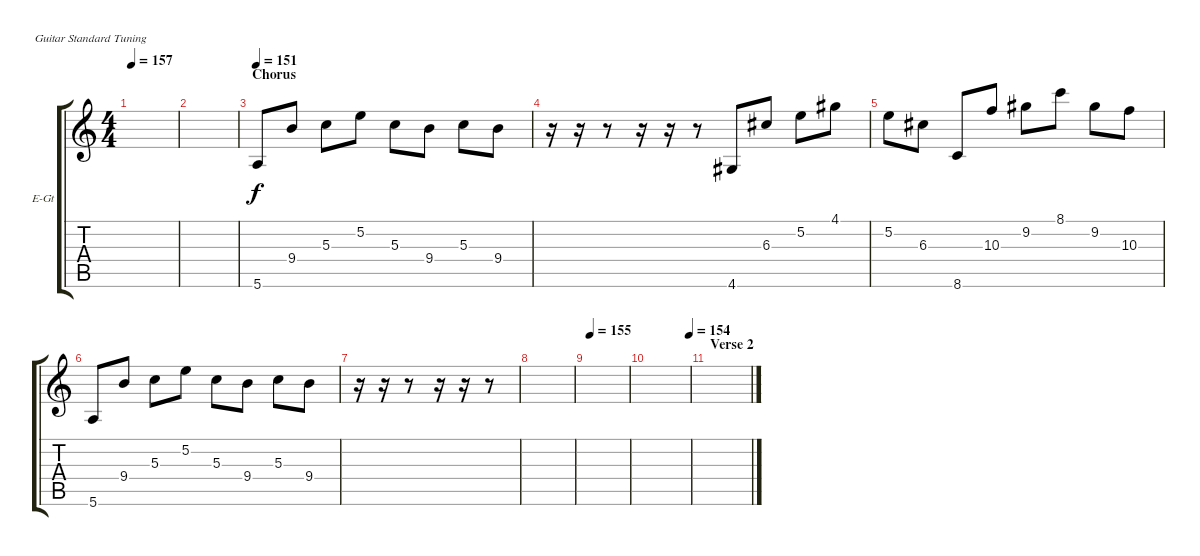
\bracketExtendMode groupsimilarinstruments
\firstSystemTrackNameOrientation horizontal
\otherSystemsTrackNameOrientation horizontal
\track ("Clean" "E-Gt") {instrument electricguitarclean}
\staff {score tabs}
\tuning (E4 B3 G3 D3 A2 E2)
\ts (4 4)
\tempo 157
\clef g2
\scale
0.333333
\ks c
|
\scale
0.333333 |
\section ("" "Chorus")
\tempo 151
\scale
0.333333 5.6.8 9.4.8 5.3.8 5.2.8 5.3.8 9.4.8 5.3.8 9.4.8 |
\scale
0.333333 r.16 r.16 r.8 r.16 r.16 r.8 4.6.8 6.3.8 5.2.8 4.1.8 |
\scale
0.333333 5.2.8 6.3.8 8.6.8 10.3.8 9.2.8 8.1.8 9.2.8 10.3.8 |
\scale
0.333333 5.6.8 9.4.8 5.3.8 5.2.8 5.3.8 9.4.8 5.3.8 9.4.8 |
\scale
0.333333 r.16 r.16 r.8 r.16 r.16 r.8 |
\scale
0.333333 |
\tempo (155 0.0625)
\scale
0.333333 |
\tempo (154 1)
\scale
0.333333 |
\section ("" "Verse 2")
\scale
0.333333 |
\scale
0.333333 |
\scale
0.333333 |
\scale
0.333333 |
\scale
0.333333 |
\scale
0.333333
